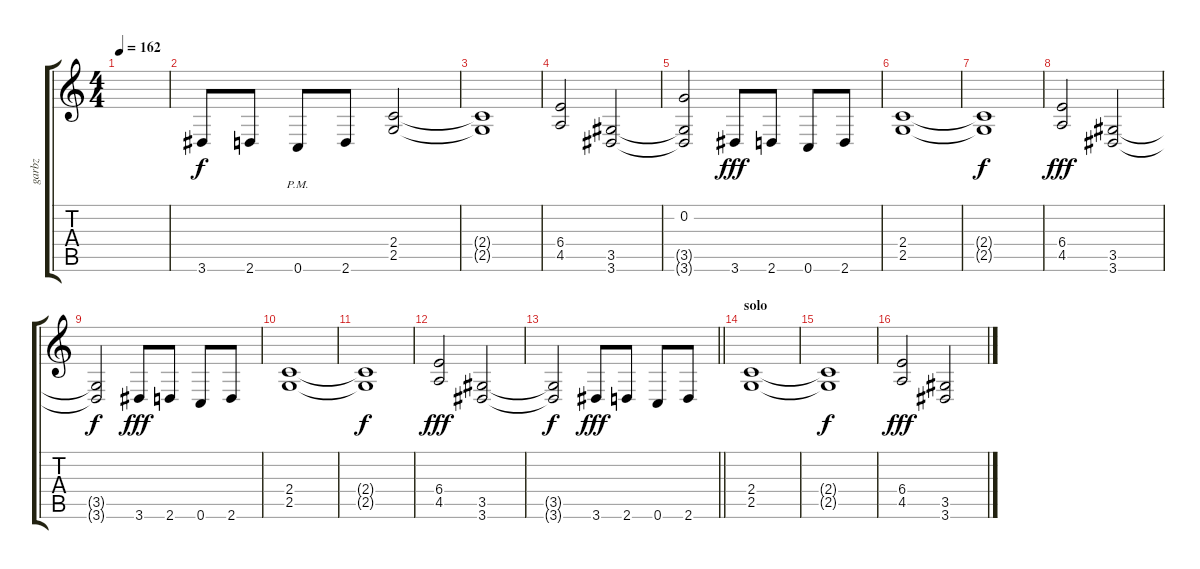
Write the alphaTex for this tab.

\track ("garbz" "garbz") {instrument distortionguitar}
\staff {score tabs}
\tuning (C4 G3 Eb3 Bb2 F2 C2) {hide}
\ts (4 4)
\tempo 162
\clef g2
\ks c
|
3.6.8 2.6.8 0.6{pm}.8 2.6.8 (2.4 2.5).2 |
(2.4{t} 2.5{t}).1 |
(6.4 4.5).2 (3.5 3.6).2 |
(0.2 3.5{t} 3.6{t}).2 3.6.8{dy fff} 2.6.8 0.6.8 2.6.8 |
(2.4 2.5).1 |
(2.4{t} 2.5{t}).1{dy f} |
(6.4 4.5).2{dy fff} (3.5 3.6).2 |
(3.5{t} 3.6{t}).2{dy f} 3.6.8{dy fff} 2.6.8 0.6.8 2.6.8 |
(2.4 2.5).1 |
(2.4{t} 2.5{t}).1{dy f} |
(6.4 4.5).2{dy fff} (3.5 3.6).2 |
\barLineRight lightlight
(3.5{t} 3.6{t}).2{dy f} 3.6.8{dy fff} 2.6.8 0.6.8 2.6.8 |
\section ("" "solo")
(2.4 2.5).1 |
(2.4{t} 2.5{t}).1{dy f} |
(6.4 4.5).2{dy fff} (3.5 3.6).2
